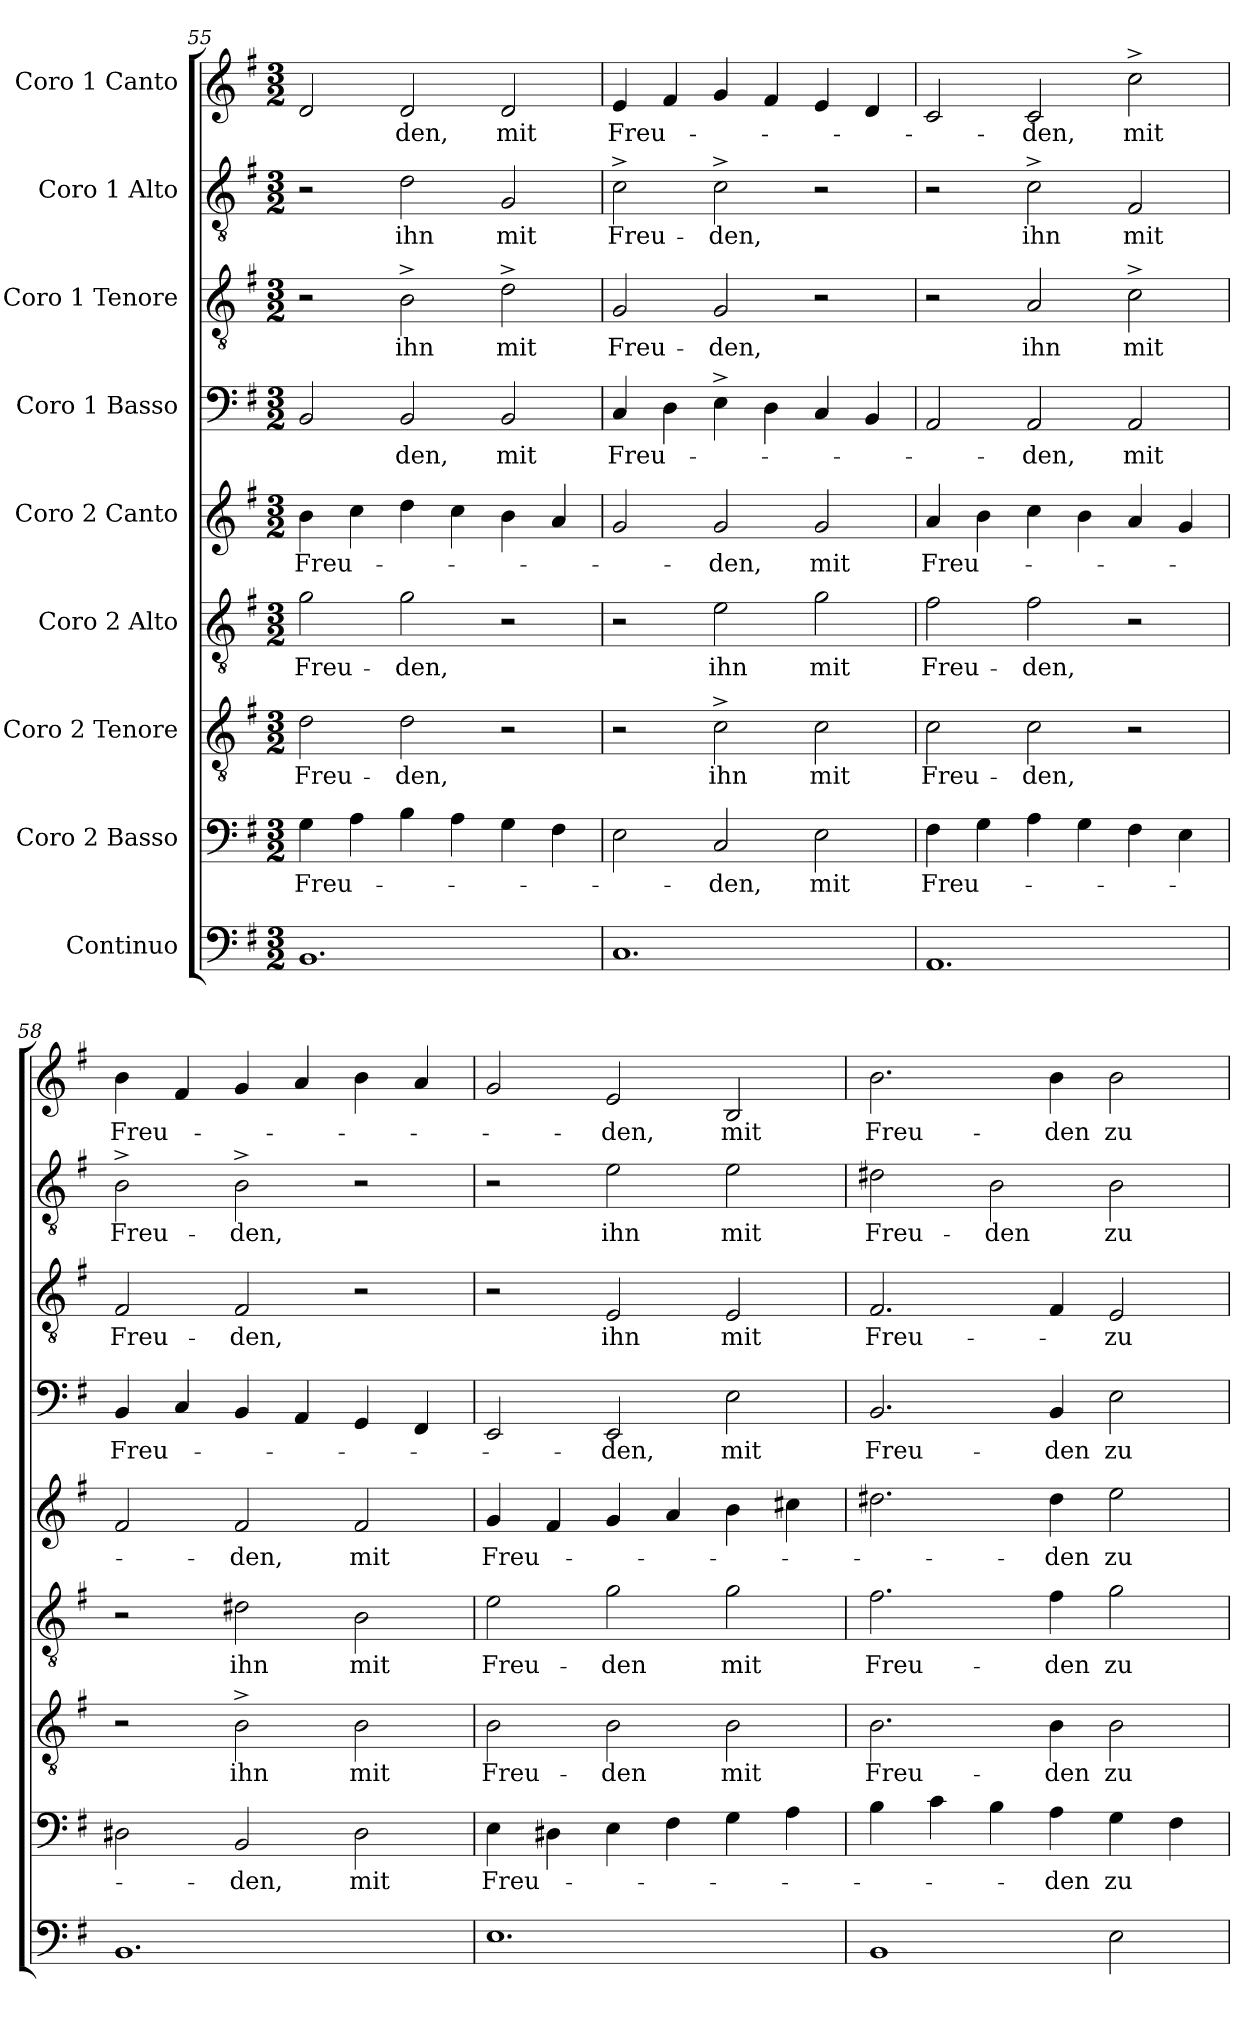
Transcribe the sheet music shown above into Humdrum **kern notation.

**kern	**kern	**text	**kern	**text	**kern	**text	**kern	**text	**kern	**text	**kern	**text	**kern	**text	**kern	**text
*part9	*part8	*part8	*part7	*part7	*part6	*part6	*part5	*part5	*part4	*part4	*part3	*part3	*part2	*part2	*part1	*part1
*staff9	*staff8	*staff8	*staff7	*staff7	*staff6	*staff6	*staff5	*staff5	*staff4	*staff4	*staff3	*staff3	*staff2	*staff2	*staff1	*staff1
*I"Continuo	*I"Coro 2  Basso	*	*I"Coro 2  Tenore	*	*I"Coro 2  Alto	*	*I"Coro 2  Canto	*	*I"Coro 1  Basso	*	*I"Coro 1  Tenore	*	*I"Coro 1  Alto	*	*I"Coro 1  Canto	*
*clefF4	*clefF4	*	*clefGv2	*	*clefGv2	*	*clefG2	*	*clefF4	*	*clefGv2	*	*clefGv2	*	*clefG2	*
*k[f#]	*k[f#]	*	*k[f#]	*	*k[f#]	*	*k[f#]	*	*k[f#]	*	*k[f#]	*	*k[f#]	*	*k[f#]	*
*G:	*G:	*	*G:	*	*G:	*	*G:	*	*G:	*	*G:	*	*G:	*	*G:	*
*M3/2	*M3/2	*	*M3/2	*	*M3/2	*	*M3/2	*	*M3/2	*	*M3/2	*	*M3/2	*	*M3/2	*
=55	=55	=55	=55	=55	=55	=55	=55	=55	=55	=55	=55	=55	=55	=55	=55	=55
!	!	!LO:LY:b:cj	!	!LO:LY:b:cj	!	!LO:LY:b:cj	!	!LO:LY:b:cj	!	!	!	!	!	!	!	!
1.BB	4G\	Freu-	2d\	Freu-	2g\	Freu-	4b\	Freu-	2BB/	.	2r	.	2r	.	2d/	.
.	4A\	.	.	.	.	.	4cc\	.	.	.	.	.	.	.	.	.
!	!	!	!	!LO:LY:b:cj	!	!LO:LY:b:cj	!	!	!	!LO:LY:b:cj	!	!LO:LY:b:cj	!	!LO:LY:b:cj	!	!LO:LY:b:cj
.	4B\	.	2d\	-den,	2g\	-den,	4dd\	.	2BB/	-den,	2B^<\	ihn	2d\	ihn	2d/	-den,
.	4A\	.	.	.	.	.	4cc\	.	.	.	.	.	.	.	.	.
!	!	!	!	!	!	!	!	!	!	!LO:LY:b:cj	!	!LO:LY:b:cj	!	!LO:LY:b:cj	!	!LO:LY:b:cj
.	4G\	.	2r	.	2r	.	4b\	.	2BB/	mit	2d^<\	mit	2G/	mit	2d/	mit
.	4F#\	.	.	.	.	.	4a/	.	.	.	.	.	.	.	.	.
!!LO:LB:g=z
=56	=56	=56	=56	=56	=56	=56	=56	=56	=56	=56	=56	=56	=56	=56	=56	=56
!	!	!	!	!	!	!	!	!	!	!LO:LY:b:cj	!	!LO:LY:b:cj	!	!LO:LY:b:cj	!	!LO:LY:b:cj
1.C	2E\	.	2r	.	2r	.	2g/	.	4C/	Freu-	2G/	Freu-	2c^<\	Freu-	4e/	Freu-
.	.	.	.	.	.	.	.	.	4D\	.	.	.	.	.	4f#/	.
!	!	!LO:LY:b:cj	!	!LO:LY:b:cj	!	!LO:LY:b:cj	!	!LO:LY:b:cj	!	!	!	!LO:LY:b:cj	!	!LO:LY:b:cj	!	!
.	2C/	-den,	2c^<\	ihn	2e\	ihn	2g/	-den,	4E^<\	.	2G/	-den,	2c^<\	-den,	4g/	.
.	.	.	.	.	.	.	.	.	4D\	.	.	.	.	.	4f#/	.
!	!	!LO:LY:b:cj	!	!LO:LY:b:cj	!	!LO:LY:b:cj	!	!LO:LY:b:cj	!	!	!	!	!	!	!	!
.	2E\	mit	2c\	mit	2g\	mit	2g/	mit	4C/	.	2r	.	2r	.	4e/	.
.	.	.	.	.	.	.	.	.	4BB/	.	.	.	.	.	4d/	.
=57	=57	=57	=57	=57	=57	=57	=57	=57	=57	=57	=57	=57	=57	=57	=57	=57
!	!	!LO:LY:b:cj	!	!LO:LY:b:cj	!	!LO:LY:b:cj	!	!LO:LY:b:cj	!	!	!	!	!	!	!	!
1.AA	4F#\	Freu-	2c\	Freu-	2f#\	Freu-	4a/	Freu-	2AA/	.	2r	.	2r	.	2c/	.
.	4G\	.	.	.	.	.	4b\	.	.	.	.	.	.	.	.	.
!	!	!	!	!LO:LY:b:cj	!	!LO:LY:b:cj	!	!	!	!LO:LY:b:cj	!	!LO:LY:b:cj	!	!LO:LY:b:cj	!	!LO:LY:b:cj
.	4A\	.	2c\	-den,	2f#\	-den,	4cc\	.	2AA/	-den,	2A/	ihn	2c^<\	ihn	2c/	-den,
.	4G\	.	.	.	.	.	4b\	.	.	.	.	.	.	.	.	.
!	!	!	!	!	!	!	!	!	!	!LO:LY:b:cj	!	!LO:LY:b:cj	!	!LO:LY:b:cj	!	!LO:LY:b:cj
.	4F#\	.	2r	.	2r	.	4a/	.	2AA/	mit	2c^<\	mit	2F#/	mit	2cc^<\	mit
.	4E\	.	.	.	.	.	4g/	.	.	.	.	.	.	.	.	.
=58	=58	=58	=58	=58	=58	=58	=58	=58	=58	=58	=58	=58	=58	=58	=58	=58
!	!	!	!	!	!	!	!	!	!	!LO:LY:b:cj	!	!LO:LY:b:cj	!	!LO:LY:b:cj	!	!LO:LY:b:cj
1.BB	2D#X\	.	2r	.	2r	.	2f#/	.	4BB/	Freu-	2F#/	Freu-	2B^<\	Freu-	4b\	Freu-
.	.	.	.	.	.	.	.	.	4C/	.	.	.	.	.	4f#/	.
!	!	!LO:LY:b:cj	!	!LO:LY:b:cj	!	!LO:LY:b:cj	!	!LO:LY:b:cj	!	!	!	!LO:LY:b:cj	!	!LO:LY:b:cj	!	!
.	2BB/	-den,	2B^<\	ihn	2d#X\	ihn	2f#/	-den,	4BB/	.	2F#/	-den,	2B^<\	-den,	4g/	.
.	.	.	.	.	.	.	.	.	4AA/	.	.	.	.	.	4a/	.
!	!	!LO:LY:b:cj	!	!LO:LY:b:cj	!	!LO:LY:b:cj	!	!LO:LY:b:cj	!	!	!	!	!	!	!	!
.	2D#\	mit	2B\	mit	2B\	mit	2f#/	mit	4GG/	.	2r	.	2r	.	4b\	.
.	.	.	.	.	.	.	.	.	4FF#/	.	.	.	.	.	4a/	.
=59	=59	=59	=59	=59	=59	=59	=59	=59	=59	=59	=59	=59	=59	=59	=59	=59
!	!	!LO:LY:b:cj	!	!LO:LY:b:cj	!	!LO:LY:b:cj	!	!LO:LY:b:cj	!	!	!	!	!	!	!	!
1.E	4E\	Freu-	2B\	Freu-	2e\	Freu-	4g/	Freu-	2EE/	.	2r	.	2r	.	2g/	.
.	4D#X\	.	.	.	.	.	4f#/	.	.	.	.	.	.	.	.	.
!	!	!	!	!LO:LY:b:cj	!	!LO:LY:b:cj	!	!	!	!LO:LY:b:cj	!	!LO:LY:b:cj	!	!LO:LY:b:cj	!	!LO:LY:b:cj
.	4E\	.	2B\	-den	2g\	-den	4g/	.	2EE/	-den,	2E/	ihn	2e\	ihn	2e/	-den,
.	4F#\	.	.	.	.	.	4a/	.	.	.	.	.	.	.	.	.
!	!	!	!	!LO:LY:b:cj	!	!LO:LY:b:cj	!	!	!	!LO:LY:b:cj	!	!LO:LY:b:cj	!	!LO:LY:b:cj	!	!LO:LY:b:cj
.	4G\	.	2B\	mit	2g\	mit	4b\	.	2E\	mit	2E/	mit	2e\	mit	2B/	mit
.	4A\	.	.	.	.	.	4cc#X\	.	.	.	.	.	.	.	.	.
=60	=60	=60	=60	=60	=60	=60	=60	=60	=60	=60	=60	=60	=60	=60	=60	=60
!	!	!	!	!LO:LY:b:cj	!	!LO:LY:b:cj	!	!	!	!LO:LY:b:cj	!	!LO:LY:b:cj	!	!LO:LY:b:cj	!	!LO:LY:b:cj
1BB	4B\	.	2.B\	Freu-	2.f#\	Freu-	2.dd#X\	.	2.BB/	Freu-	2.F#/	Freu-	2d#X\	Freu-	2.b\	Freu-
.	4c\	.	.	.	.	.	.	.	.	.	.	.	.	.	.	.
!	!	!	!	!	!	!	!	!	!	!	!	!	!	!LO:LY:b:cj	!	!
.	4B\	.	.	.	.	.	.	.	.	.	.	.	2B\	-den	.	.
!	!	!LO:LY:b:cj	!	!LO:LY:b:cj	!	!LO:LY:b:cj	!	!LO:LY:b:cj	!	!LO:LY:b:cj	!	!	!	!	!	!LO:LY:b:cj
.	4A\	-den	4B\	-den	4f#\	-den	4dd#\	-den	4BB/	-den	4F#/	.	.	.	4b\	-den
!	!	!LO:LY:b:cj	!	!LO:LY:b:cj	!	!LO:LY:b:cj	!	!LO:LY:b:cj	!	!LO:LY:b:cj	!	!LO:LY:b:cj	!	!LO:LY:b:cj	!	!LO:LY:b:cj
2E\	4G\	zu	2B\	zu	2g\	zu	2ee\	zu	2E\	zu	2E/	-zu	2B\	zu	2b\	zu
.	4F#\	.	.	.	.	.	.	.	.	.	.	.	.	.	.	.
=	=	=	=	=	=	=	=	=	=	=	=	=	=	=	=	=
*-	*-	*-	*-	*-	*-	*-	*-	*-	*-	*-	*-	*-	*-	*-	*-	*-
